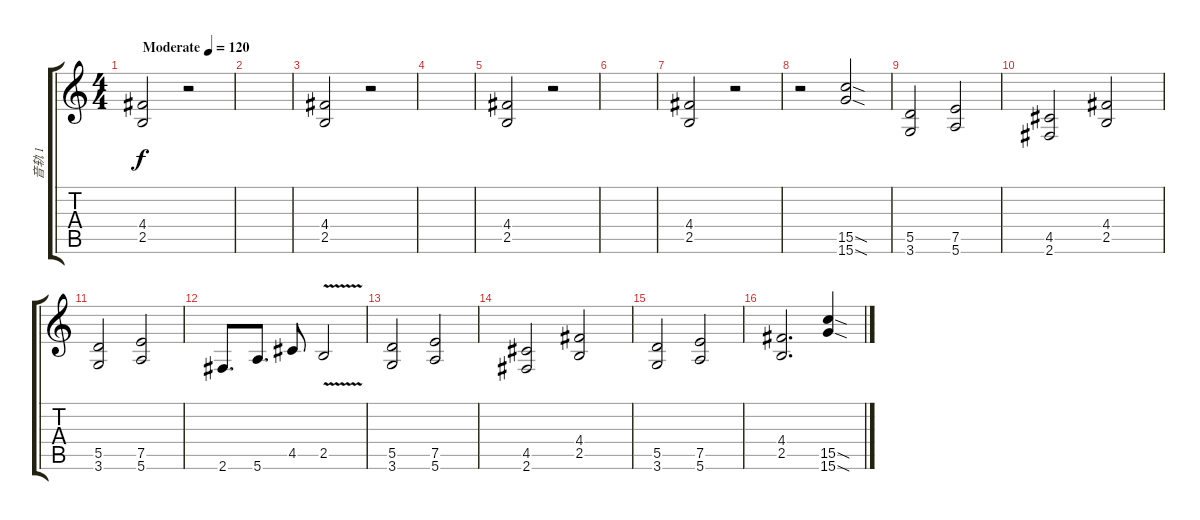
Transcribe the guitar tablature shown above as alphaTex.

\track ("音轨 1" "音轨 1") {instrument distortionguitar}
\staff {score tabs}
\tuning (E4 B3 G3 D3 A2 E2) {hide}
\ts (4 4)
\tempo (120 "Moderate")
\clef g2
\ks c
(4.4 2.5).2{dy f volume 4 instrument distortionguitar} r.2 |
|
(4.4 2.5).2 r.2 |
|
(4.4 2.5).2 r.2 |
|
(4.4 2.5).2 r.2 |
r.2{volume 13} (15.5{sod} 15.6{sod}).2 |
(5.5 3.6).2 (7.5 5.6).2 |
(4.5 2.6).2 (4.4 2.5).2 |
(5.5 3.6).2 (7.5 5.6).2 |
2.6.8{d} 5.6.8{d} 4.5.8 2.5{v}.2 |
(5.5 3.6).2 (7.5 5.6).2 |
(4.5 2.6).2 (4.4 2.5).2 |
(5.5 3.6).2 (7.5 5.6).2 |
(4.4 2.5).2{d} (15.5{sod} 15.6{sod}).4
